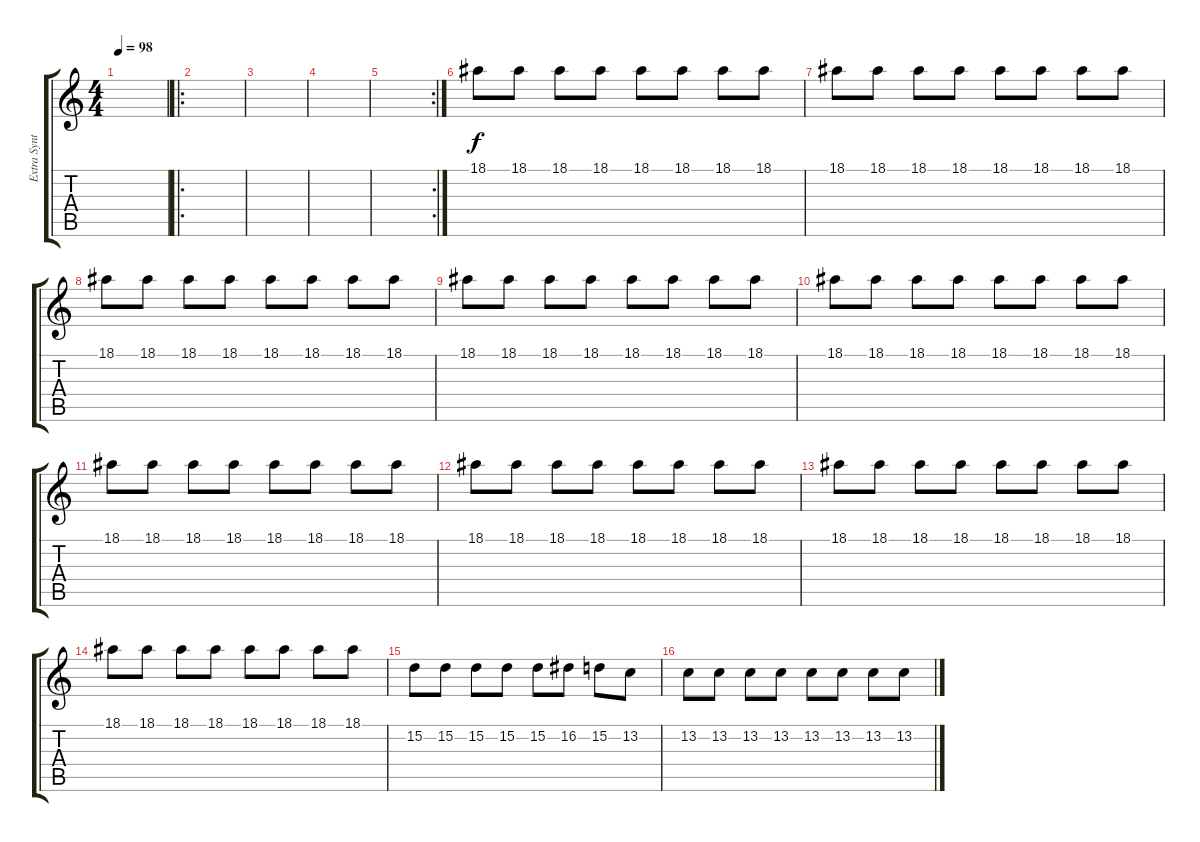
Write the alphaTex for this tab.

\track ("Extra Synth 1" "Extra Synt") {instrument whistle}
\staff {score tabs}
\tuning (E4 B3 G3 D3 A2 E2) {hide}
\ts (4 4)
\tempo 98
\clef g2
\ks c
|
\ro
|
|
|
\rc 2
|
18.1.8 18.1.8 18.1.8 18.1.8 18.1.8 18.1.8 18.1.8 18.1.8 |
18.1.8 18.1.8 18.1.8 18.1.8 18.1.8 18.1.8 18.1.8 18.1.8 |
18.1.8 18.1.8 18.1.8 18.1.8 18.1.8 18.1.8 18.1.8 18.1.8 |
18.1.8 18.1.8 18.1.8 18.1.8 18.1.8 18.1.8 18.1.8 18.1.8 |
18.1.8 18.1.8 18.1.8 18.1.8 18.1.8 18.1.8 18.1.8 18.1.8 |
18.1.8 18.1.8 18.1.8 18.1.8 18.1.8 18.1.8 18.1.8 18.1.8 |
18.1.8 18.1.8 18.1.8 18.1.8 18.1.8 18.1.8 18.1.8 18.1.8 |
18.1.8 18.1.8 18.1.8 18.1.8 18.1.8 18.1.8 18.1.8 18.1.8 |
18.1.8 18.1.8 18.1.8 18.1.8 18.1.8 18.1.8 18.1.8 18.1.8 |
15.2.8 15.2.8 15.2.8 15.2.8 15.2.8 16.2.8 15.2.8 13.2.8 |
13.2.8 13.2.8 13.2.8 13.2.8 13.2.8 13.2.8 13.2.8 13.2.8
